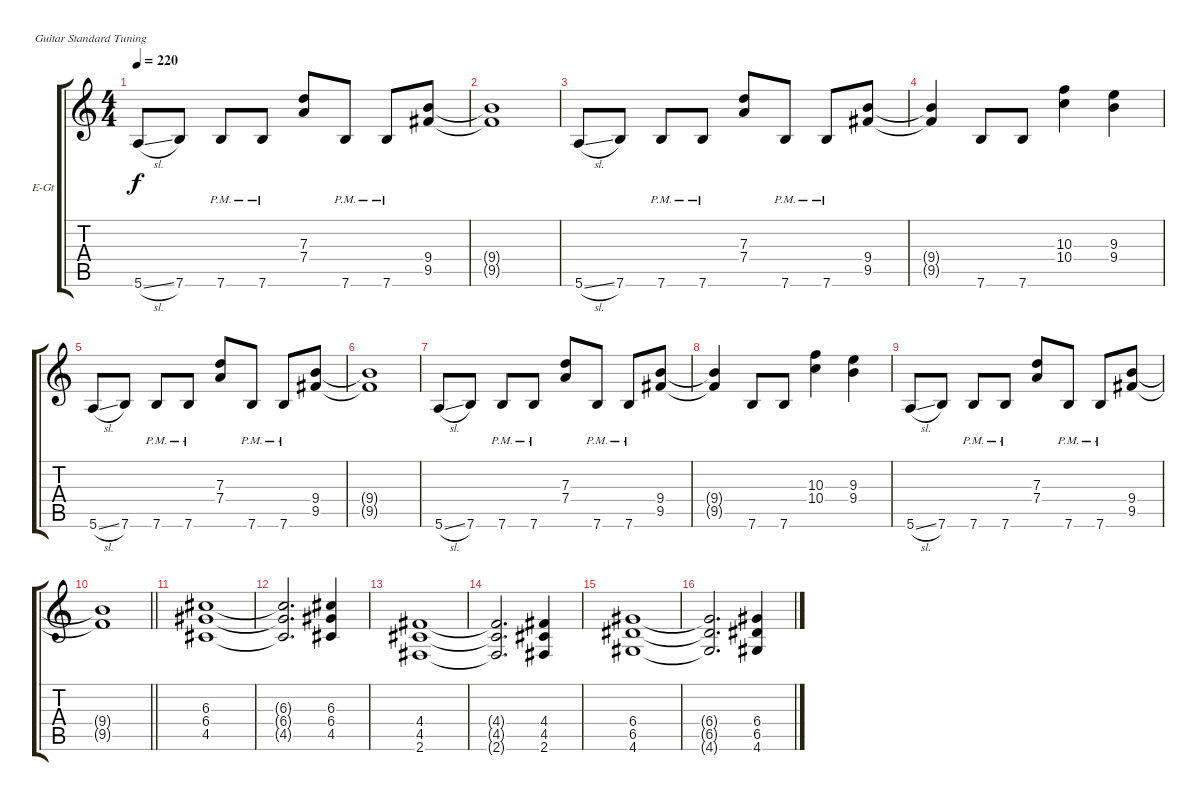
\bracketExtendMode groupsimilarinstruments
\firstSystemTrackNameOrientation horizontal
\otherSystemsTrackNameOrientation horizontal
\track ("Herman Frank" "E-Gt") {instrument distortionguitar}
\staff {score tabs}
\tuning (E4 B3 G3 D3 A2 E2)
\ts (4 4)
\tempo 220
\clef g2
\ks c
5.6{sl}.8{dy f} 7.6.8 7.6{pm}.8 7.6{pm}.8 (7.3 7.4).8 7.6{pm}.8 7.6{pm}.8 (9.5 9.4).8 |
(9.5{t} 9.4{t}).1 |
5.6{sl}.8 7.6.8 7.6{pm}.8 7.6{pm}.8 (7.3 7.4).8 7.6{pm}.8 7.6{pm}.8 (9.5 9.4).8 |
(9.5{t} 9.4{t}).4 7.6.8 7.6.8 (10.4 10.3).4 (9.4 9.3).4 |
5.6{sl}.8 7.6.8 7.6{pm}.8 7.6{pm}.8 (7.3 7.4).8 7.6{pm}.8 7.6{pm}.8 (9.5 9.4).8 |
(9.5{t} 9.4{t}).1 |
5.6{sl}.8 7.6.8 7.6{pm}.8 7.6{pm}.8 (7.3 7.4).8 7.6{pm}.8 7.6{pm}.8 (9.5 9.4).8 |
(9.5{t} 9.4{t}).4 7.6.8 7.6.8 (10.4 10.3).4 (9.4 9.3).4 |
5.6{sl}.8 7.6.8 7.6{pm}.8 7.6{pm}.8 (7.3 7.4).8 7.6{pm}.8 7.6{pm}.8 (9.5 9.4).8 |
\barLineRight lightlight
(9.5{t} 9.4{t}).1 |
(6.3 6.4 4.5).1 |
(6.3{t} 6.4{t} 4.5{t}).2{d} (6.3 6.4 4.5).4 |
(4.4 4.5 2.6).1 |
(4.4{t} 4.5{t} 2.6{t}).2{d} (4.4 4.5 2.6).4 |
(6.4 6.5 4.6).1 |
(6.4{t} 6.5{t} 4.6{t}).2{d} (6.4 6.5 4.6).4
